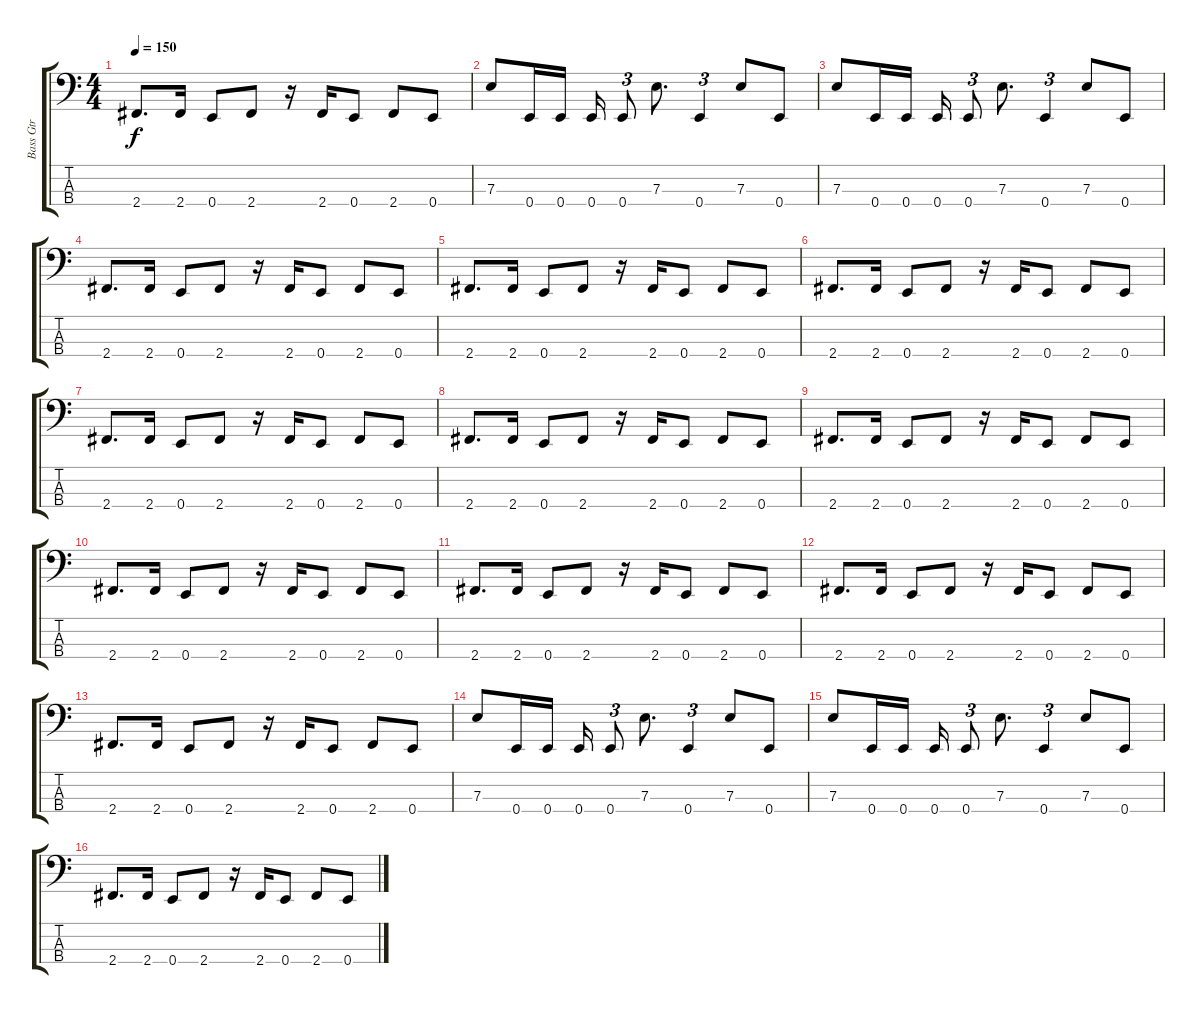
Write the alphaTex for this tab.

\track ("Bass Gtr" "Bass Gtr") {instrument electricbasspick}
\staff {score tabs}
\tuning (G2 D2 A1 E1) {hide}
\ts (4 4)
\tempo 150
\clef f4
\ks c
2.4.8{d dy f} 2.4.16 0.4.8 2.4.8 r.16 2.4.16 0.4.8 2.4.8 0.4.8 |
7.3.8 0.4.16 0.4.16 0.4.16 0.4.8{tu (3 2)} 7.3.8{d} 0.4.4{tu (3 2)} 7.3.8 0.4.8 |
7.3.8 0.4.16 0.4.16 0.4.16 0.4.8{tu (3 2)} 7.3.8{d} 0.4.4{tu (3 2)} 7.3.8 0.4.8 |
2.4.8{d} 2.4.16 0.4.8 2.4.8 r.16 2.4.16 0.4.8 2.4.8 0.4.8 |
2.4.8{d} 2.4.16 0.4.8 2.4.8 r.16 2.4.16 0.4.8 2.4.8 0.4.8 |
2.4.8{d} 2.4.16 0.4.8 2.4.8 r.16 2.4.16 0.4.8 2.4.8 0.4.8 |
2.4.8{d} 2.4.16 0.4.8 2.4.8 r.16 2.4.16 0.4.8 2.4.8 0.4.8 |
2.4.8{d} 2.4.16 0.4.8 2.4.8 r.16 2.4.16 0.4.8 2.4.8 0.4.8 |
2.4.8{d} 2.4.16 0.4.8 2.4.8 r.16 2.4.16 0.4.8 2.4.8 0.4.8 |
2.4.8{d} 2.4.16 0.4.8 2.4.8 r.16 2.4.16 0.4.8 2.4.8 0.4.8 |
2.4.8{d} 2.4.16 0.4.8 2.4.8 r.16 2.4.16 0.4.8 2.4.8 0.4.8 |
2.4.8{d} 2.4.16 0.4.8 2.4.8 r.16 2.4.16 0.4.8 2.4.8 0.4.8 |
2.4.8{d} 2.4.16 0.4.8 2.4.8 r.16 2.4.16 0.4.8 2.4.8 0.4.8 |
7.3.8 0.4.16 0.4.16 0.4.16 0.4.8{tu (3 2)} 7.3.8{d} 0.4.4{tu (3 2)} 7.3.8 0.4.8 |
7.3.8 0.4.16 0.4.16 0.4.16 0.4.8{tu (3 2)} 7.3.8{d} 0.4.4{tu (3 2)} 7.3.8 0.4.8 |
2.4.8{d} 2.4.16 0.4.8 2.4.8 r.16 2.4.16 0.4.8 2.4.8 0.4.8
